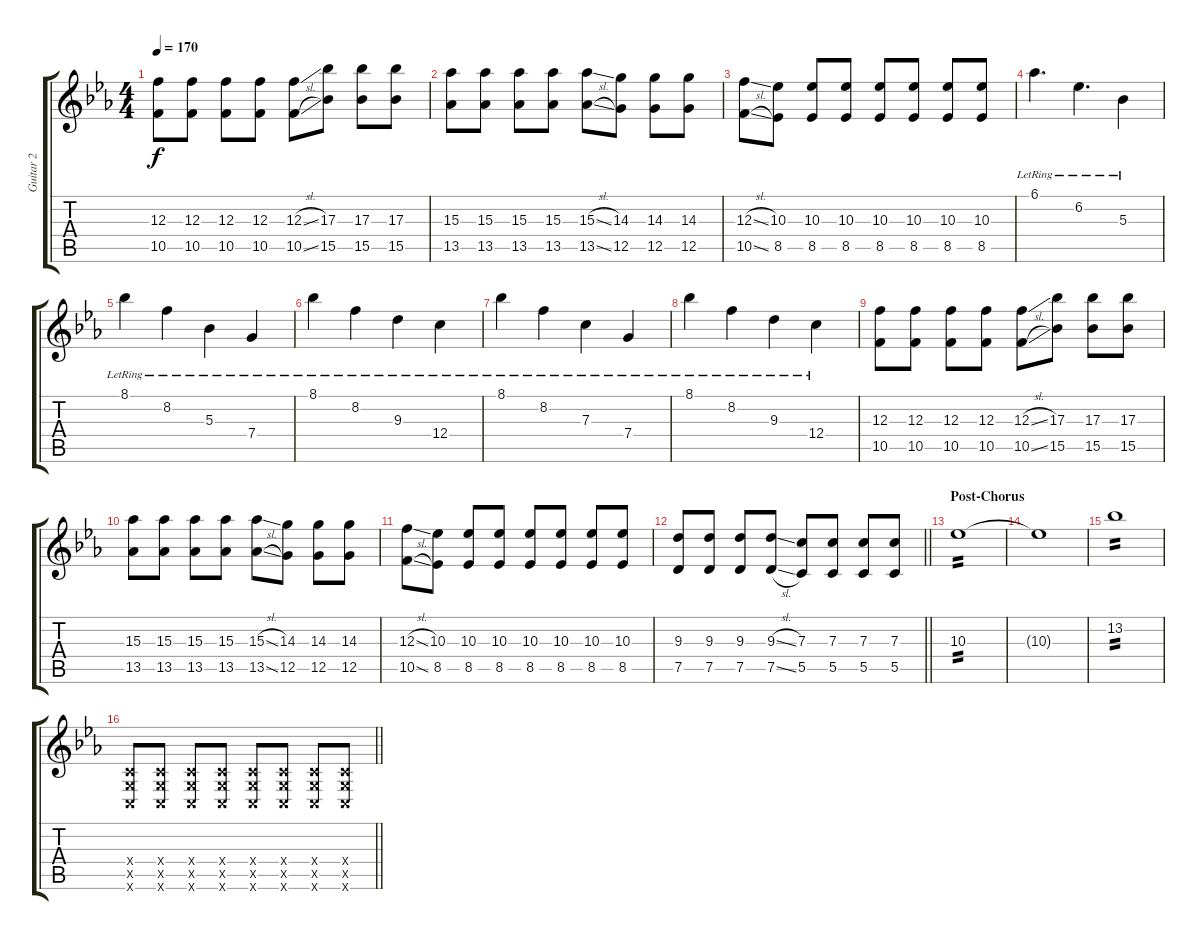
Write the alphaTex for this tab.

\track ("Guitar 2" "Guitar 2") {instrument distortionguitar}
\staff {score tabs}
\tuning (D4 A3 F3 C3 G2 C2) {hide}
\ts (4 4)
\tempo 170
\clef g2
\ks cminor
(12.3 10.5).8{dy f} (12.3 10.5).8 (12.3 10.5).8 (12.3 10.5).8 (12.3{sl} 10.5{sl}).8 (17.3 15.5).8 (17.3 15.5).8 (17.3 15.5).8 |
(15.3 13.5).8 (15.3 13.5).8 (15.3 13.5).8 (15.3 13.5).8 (15.3{sl} 13.5{sl}).8 (14.3 12.5).8 (14.3 12.5).8 (14.3 12.5).8 |
(12.3{sl} 10.5{sl}).8 (10.3 8.5).8 (10.3 8.5).8 (10.3 8.5).8 (10.3 8.5).8 (10.3 8.5).8 (10.3 8.5).8 (10.3 8.5).8 |
6.1{lr}.4{d} 6.2{lr}.4{d} 5.3{lr}.4 |
8.1{lr}.4 8.2{lr}.4 5.3{lr}.4 7.4{lr}.4 |
8.1{lr}.4 8.2{lr}.4 9.3{lr}.4 12.4{lr}.4 |
8.1{lr}.4 8.2{lr}.4 7.3{lr}.4 7.4{lr}.4 |
8.1{lr}.4 8.2{lr}.4 9.3{lr}.4 12.4{lr}.4 |
(12.3 10.5).8 (12.3 10.5).8 (12.3 10.5).8 (12.3 10.5).8 (12.3{sl} 10.5{sl}).8 (17.3 15.5).8 (17.3 15.5).8 (17.3 15.5).8 |
(15.3 13.5).8 (15.3 13.5).8 (15.3 13.5).8 (15.3 13.5).8 (15.3{sl} 13.5{sl}).8 (14.3 12.5).8 (14.3 12.5).8 (14.3 12.5).8 |
(12.3{sl} 10.5{sl}).8 (10.3 8.5).8 (10.3 8.5).8 (10.3 8.5).8 (10.3 8.5).8 (10.3 8.5).8 (10.3 8.5).8 (10.3 8.5).8 |
\barLineRight lightlight
(9.3 7.5).8 (9.3 7.5).8 (9.3 7.5).8 (9.3{sl} 7.5{sl}).8 (7.3 5.5).8 (7.3 5.5).8 (7.3 5.5).8 (7.3 5.5).8 |
\section ("" "Post-Chorus")
10.3.1{tp 2} |
10.3{t}.1 |
13.2.1{tp 2} |
\barLineRight lightlight
(0.4{x} 0.5{x} 0.6{x}).8 (0.4{x} 0.5{x} 0.6{x}).8 (0.4{x} 0.5{x} 0.6{x}).8 (0.4{x} 0.5{x} 0.6{x}).8 (0.4{x} 0.5{x} 0.6{x}).8 (0.4{x} 0.5{x} 0.6{x}).8 (0.4{x} 0.5{x} 0.6{x}).8 (0.4{x} 0.5{x} 0.6{x}).8
